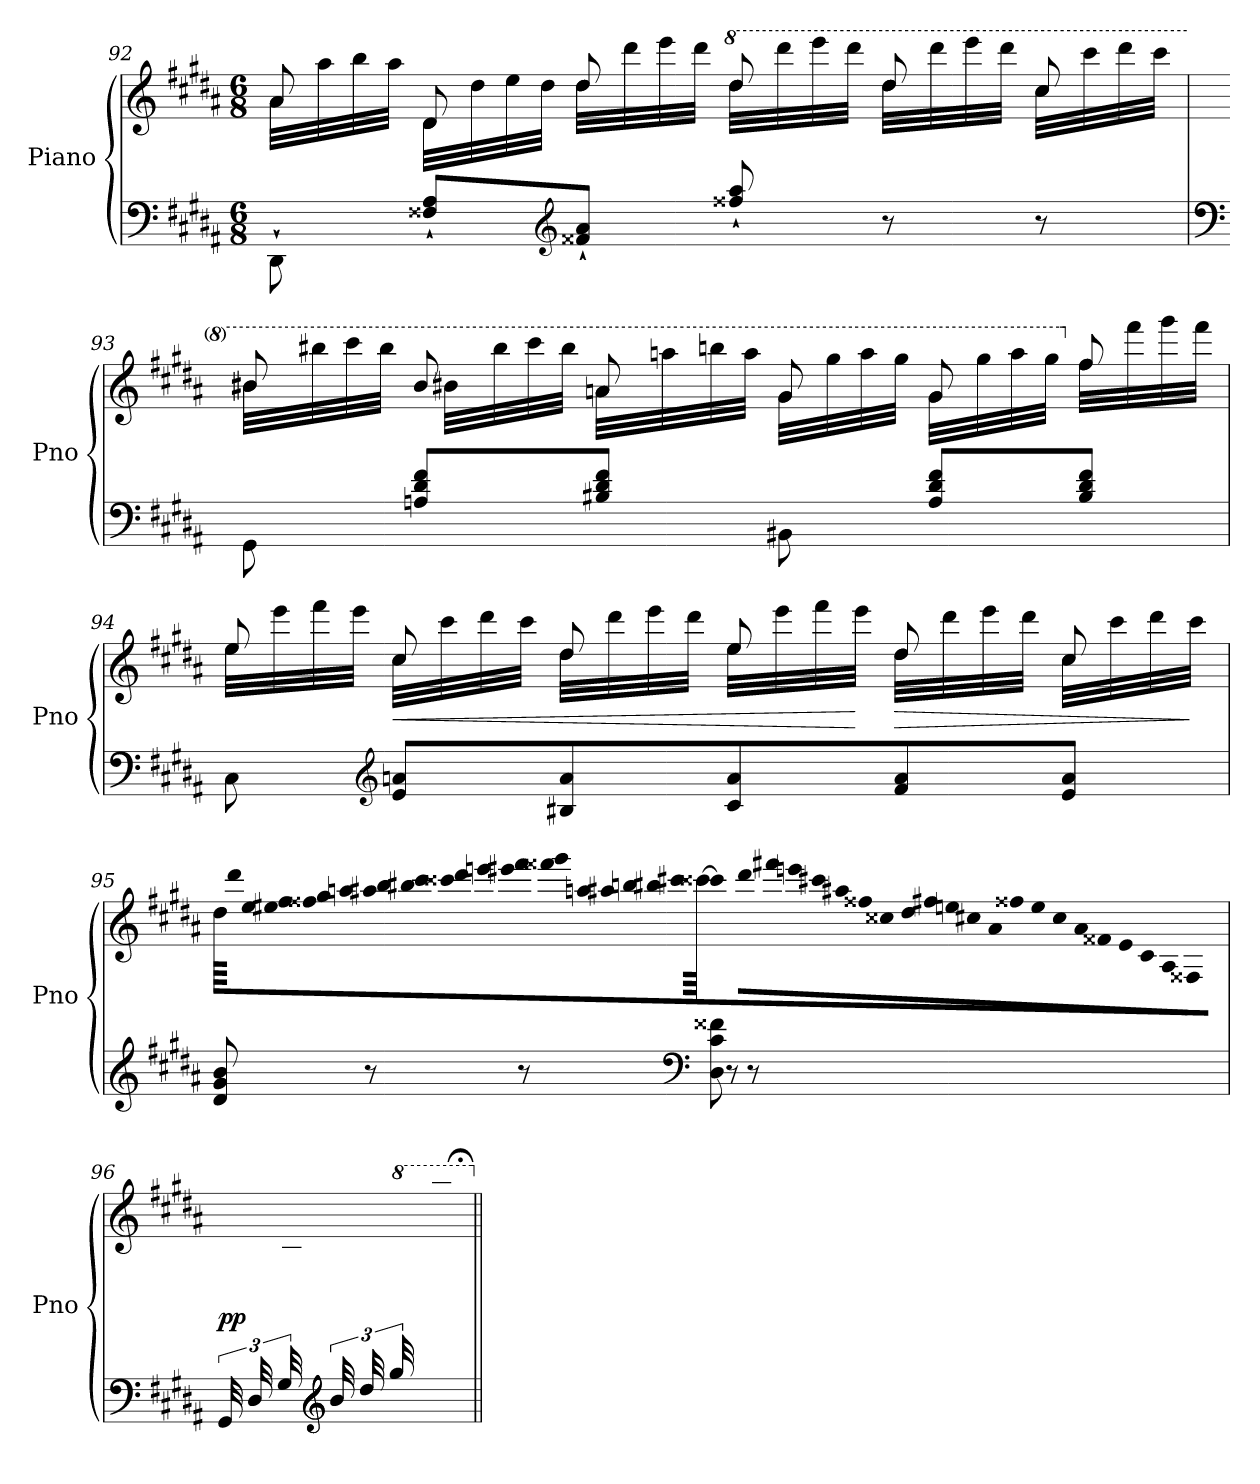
**kern	**kern	**dynam
*part1	*part1	*part1
*staff2	*staff1	*staff1/2
*I"Piano	*	*
*I'Pno	*	*
!!LO:LB:g=z
*clefF4	*clefG2	*
*k[f#c#g#d#a#]	*k[f#c#g#d#a#]	*
*M6/8	*M6/8	*
=92	=92	=92
*	*^	*
8DD#`\	8a#/	32a#\LLL	.
.	.	32aa#\	.
.	.	32bb\	.
.	.	32aa#\JJJ	.
8F##X/` 8A#/`L	8d#/	32d#\LLL	.
.	.	32dd#\	.
.	.	32ee\	.
.	.	32dd#\JJJ	.
*clefG2	*	*	*
8f##X/` 8a#/`J	8dd#/	32dd#\LLL	.
.	.	32ddd#\	.
.	.	32eee\	.
.	.	32ddd#\JJJ	.
*	*8va	*	*
8ff##X/` 8aa#/`	8ddd#/	32ddd#\LLL	.
.	.	32dddd#\	.
.	.	32eeee\	.
.	.	32dddd#\JJJ	.
8r	8ddd#/	32ddd#\LLL	.
.	.	32dddd#\	.
.	.	32eeee\	.
.	.	32dddd#\JJJ	.
8r	8ccc#/	32ccc#\LLL	.
.	.	32cccc#\	.
.	.	32dddd#\	.
.	.	32cccc#\JJJ	.
!!LO:LB:g=z	!!
=93	=93	=93	=93
*clefF4	*	*	*
8GG#\	8bb#X/	32bb#X\LLL	.
.	.	32bbb#X\	.
.	.	32cccc#\	.
.	.	32bbb#\JJJ	.
8An/ 8d#/ 8f#/L	8bb#/	32bb#X\LLL	.
.	.	32bbb#\	.
.	.	32cccc#\	.
.	.	32bbb#\JJJ	.
8B#X/ 8d#/ 8f#/J	8aan/	32aa\LLL	.
.	.	32aaan\	.
.	.	32bbbn\	.
.	.	32aaa\JJJ	.
8BB#X\	8gg#/	32gg#\LLL	.
.	.	32ggg#\	.
.	.	32aaa\	.
.	.	32ggg#\JJJ	.
8A/ 8d#/ 8f#/L	8gg#/	32gg#\LLL	.
.	.	32ggg#\	.
.	.	32aaa\	.
.	.	32ggg#\JJJ	.
*	*X8va	*	*
8B#/ 8d#/ 8f#/J	8ff#/	32ff#\LLL	.
.	.	32fff#\	.
.	.	32ggg#\	.
.	.	32fff#\JJJ	.
!!LO:PB:g=z	!!
=94	=94	=94	=94
8C#\	8ee/	32ee\LLL	.
.	.	32eee\	.
.	.	32fff#\	.
.	.	32eee\JJJ	.
*clefG2	*	*	*
!	!	!	!LO:HP:b
8e/ 8an/L	8cc#/	32cc#\LLL	<
.	.	32ccc#\	.
.	.	32ddd#\	.
.	.	32ccc#\JJJ	.
8B#X/ 8a/	8dd#/	32dd#\LLL	.
.	.	32ddd#\	.
.	.	32eee\	.
.	.	32ddd#\JJJ	.
8c#/ 8a/	8ee/	32ee\LLL	.
.	.	32eee\	.
.	.	32fff#\	.
.	.	32eee\JJJ	[
!	!	!	!LO:HP:b
8f#/ 8a/	8dd#/	32dd#\LLL	>
.	.	32ddd#\	.
.	.	32eee\	.
.	.	32ddd#\JJJ	.
8e/ 8a/J	8cc#/	32cc#\LLL	.
.	.	32ccc#\	.
.	.	32ddd#\	.
.	.	32ccc#\JJJ	]
*	*v	*v	*
!!LO:LB:g=z
=95	=95	=95
*	*Xtuplet	*
*	*^	*
!	!LO:N:vis=32	!	!
*	*v	*v	*
8d#/ 8g#/ 8b/	1920%29dd#!\LLL	.
!	!LO:N:vis=32	!
.	1920%29ddd#!\	.
!	!LO:N:vis=32	!
.	1920%29ee!\	.
!	!LO:N:vis=32	!
.	1920%29ee#X!\	.
!	!LO:N:vis=32	!
.	1920%29ff#!\	.
!	!LO:N:vis=32	!
.	1920%29ff##X!\	.
!	!LO:N:vis=32	!
.	1920%29gg#!\	.
!	!LO:N:vis=32	!
.	1920%29aan!\	.
!	!LO:N:vis=32	!
.	1920%29aa#X!\	.
8r	.	.
!	!LO:N:vis=32	!
.	1920%29bb!\	.
!	!LO:N:vis=32	!
.	1920%29bb#X!\	.
!	!LO:N:vis=32	!
.	1920%29ccc#!\	.
!	!LO:N:vis=32	!
.	1920%29ccc##X!\	.
!	!LO:N:vis=32	!
.	1920%29ddd#!\	.
!	!LO:N:vis=32	!
.	1920%29eeen!\	.
!	!LO:N:vis=32	!
.	1920%29eee#X!\	.
!	!LO:N:vis=32	!
.	1920%29fff#!\	.
8r	.	.
!	!LO:N:vis=32	!
.	1920%29fff##X!\	.
!	!LO:N:vis=32	!
.	1920%29ggg#!\	.
!	!LO:N:vis=32	!
.	1920%29aan!\	.
!	!LO:N:vis=32	!
.	1920%29aa#X!\	.
!	!LO:N:vis=32	!
.	1920%29bbn!\	.
!	!LO:N:vis=32	!
.	1920%29bb#X!\	.
!	!LO:N:vis=32	!
.	1920%29ccc#X!\	.
.	[80ccc##X!\JJJ	.
*clefF4	*	*
8D#\ 8c#\ 8f##X\	384ccc##!\JJJ]	.
!	!LO:N:vis=32	!
.	960%17ddd#!\LLL	.
!	!LO:N:vis=32	!
.	960%17fff#X!\	.
!	!LO:N:vis=32	!
.	960%17eeen!\	.
!	!LO:N:vis=32	!
.	960%17ccc#X!\	.
!	!LO:N:vis=32	!
.	960%17aa#X!\	.
!	!LO:N:vis=32	!
.	960%17ff##X!\	.
!	!LO:N:vis=32	!
.	960%17cc##X!\	.
8r	.	.
!	!LO:N:vis=32	!
.	960%17dd#!\	.
!	!LO:N:vis=32	!
.	960%17ff#X!\	.
!	!LO:N:vis=32	!
.	960%17een!\	.
!	!LO:N:vis=32	!
.	960%17cc#X!\	.
!	!LO:N:vis=32	!
.	960%17a#!\	.
!	!LO:N:vis=32	!
.	960%17ff##X!\	.
!	!LO:N:vis=32	!
.	960%17ee!\	.
8r	.	.
!	!LO:N:vis=32	!
.	960%17cc#!\	.
!	!LO:N:vis=32	!
.	960%17a#!\	.
!	!LO:N:vis=32	!
.	960%17f##X!\	.
!	!LO:N:vis=32	!
.	960%17e!\	.
!	!LO:N:vis=32	!
.	960%17c#!\	.
!	!LO:N:vis=32	!
.	960%17A#!\	.
!	!LO:N:vis=32	!
.	960%17F##X!\JJJ	.
.	1920ryy	.
!!LO:LB:g=z
=96	=96	=96
*^	*	*
!	!	!	!LO:DY:b
(>48GG#!/LLL	16ryy	16ryy	pp
48D#!/	.	.	.
48G#!/	.	.	.
16ryy	16ryy	48B!\	.
.	.	48d#!\	.
.	.	48g#!\)	.
*clefG2	*	*	*
(>48b!/	8ryy	16ryy	.
48dd#!/	.	.	.
48gg#!/	.	.	.
*	*	*8va	*
8.ryy	.	48bb!\	.
.	.	48ddd#!\	.
.	.	48bbb!\JJ)	.
.	8ryy	8ggg#;<\J	.
*	*	*X8va	*
*v	*v	*	*
=||	=||	=||
*-	*-	*-
